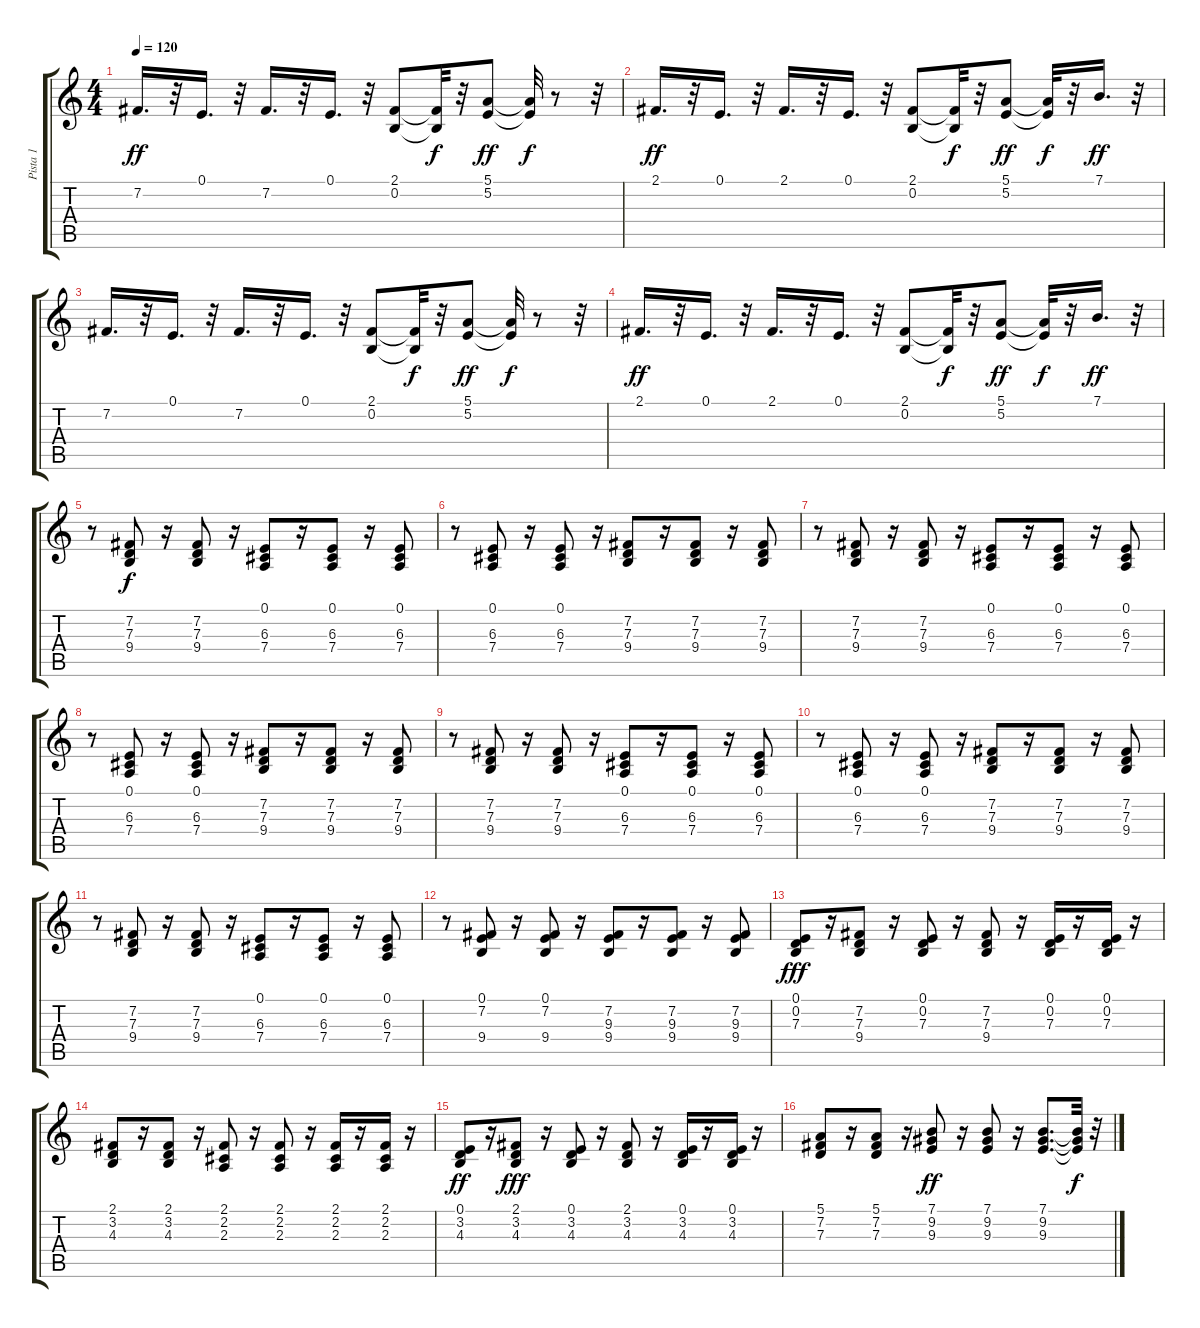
\track ("Pista 1" "Pista 1") {instrument synthbrass1}
\staff {score tabs}
\tuning (E4 B3 G3 D3 A2 E2) {hide}
\ts (4 4)
\tempo 120
\clef g2
\ks c
7.2.16{d dy ff} r.32 0.1.16{d} r.32 7.2.16{d} r.32 0.1.16{d} r.32 (2.1 0.2).8 (2.1{t} 0.2{t}).32{dy f} r.32 (5.1 5.2).8{dy ff} (5.1{t} 5.2{t}).32{dy f} r.8 r.32 |
2.1.16{d dy ff} r.32 0.1.16{d} r.32 2.1.16{d} r.32 0.1.16{d} r.32 (2.1 0.2).8 (2.1{t} 0.2{t}).32{dy f} r.32 (5.1 5.2).8{dy ff} (5.1{t} 5.2{t}).32{dy f} r.32 7.1.16{d dy ff} r.32 |
7.2.16{d} r.32 0.1.16{d} r.32 7.2.16{d} r.32 0.1.16{d} r.32 (2.1 0.2).8 (2.1{t} 0.2{t}).32{dy f} r.32 (5.1 5.2).8{dy ff} (5.1{t} 5.2{t}).32{dy f} r.8 r.32 |
2.1.16{d dy ff} r.32 0.1.16{d} r.32 2.1.16{d} r.32 0.1.16{d} r.32 (2.1 0.2).8 (2.1{t} 0.2{t}).32{dy f} r.32 (5.1 5.2).8{dy ff} (5.1{t} 5.2{t}).32{dy f} r.32 7.1.16{d dy ff} r.32 |
r.8 (7.2 7.3 9.4).8{dy f} r.16 (7.2 7.3 9.4).8 r.16 (0.1 6.3 7.4).8 r.16 (0.1 6.3 7.4).8 r.16 (0.1 6.3 7.4).8 |
r.8 (0.1 6.3 7.4).8 r.16 (0.1 6.3 7.4).8 r.16 (7.2 7.3 9.4).8 r.16 (7.2 7.3 9.4).8 r.16 (7.2 7.3 9.4).8 |
r.8 (7.2 7.3 9.4).8 r.16 (7.2 7.3 9.4).8 r.16 (0.1 6.3 7.4).8 r.16 (0.1 6.3 7.4).8 r.16 (0.1 6.3 7.4).8 |
r.8 (0.1 6.3 7.4).8 r.16 (0.1 6.3 7.4).8 r.16 (7.2 7.3 9.4).8 r.16 (7.2 7.3 9.4).8 r.16 (7.2 7.3 9.4).8 |
r.8 (7.2 7.3 9.4).8 r.16 (7.2 7.3 9.4).8 r.16 (0.1 6.3 7.4).8 r.16 (0.1 6.3 7.4).8 r.16 (0.1 6.3 7.4).8 |
r.8 (0.1 6.3 7.4).8 r.16 (0.1 6.3 7.4).8 r.16 (7.2 7.3 9.4).8 r.16 (7.2 7.3 9.4).8 r.16 (7.2 7.3 9.4).8 |
r.8 (7.2 7.3 9.4).8 r.16 (7.2 7.3 9.4).8 r.16 (0.1 6.3 7.4).8 r.16 (0.1 6.3 7.4).8 r.16 (0.1 6.3 7.4).8 |
r.8 (0.1 7.2 9.4).8 r.16 (0.1 7.2 9.4).8 r.16 (7.2 9.3 9.4).8 r.16 (7.2 9.3 9.4).8 r.16 (7.2 9.3 9.4).8 |
(0.1 0.2 7.3).8{dy fff} r.16 (7.2 7.3 9.4).8 r.16 (0.1 0.2 7.3).8 r.16 (7.2 7.3 9.4).8 r.16 (0.1 0.2 7.3).16 r.16 (0.1 0.2 7.3).16 r.16 |
(2.1 3.2 4.3).8 r.16 (2.1 3.2 4.3).8 r.16 (2.1 2.2 2.3).8 r.16 (2.1 2.2 2.3).8 r.16 (2.1 2.2 2.3).16 r.16 (2.1 2.2 2.3).16 r.16 |
(0.1 3.2 4.3).8{dy ff} r.16 (2.1 3.2 4.3).8{dy fff} r.16 (0.1 3.2 4.3).8 r.16 (2.1 3.2 4.3).8 r.16 (0.1 3.2 4.3).16 r.16 (0.1 3.2 4.3).16 r.16 |
(5.1 7.2 7.3).8 r.16 (5.1 7.2 7.3).8 r.16 (7.1 9.2 9.3).8{dy ff} r.16 (7.1 9.2 9.3).8 r.16 (7.1 9.2 9.3).8{d} (7.1{t} 9.2{t} 9.3{t}).32{dy f} r.32
